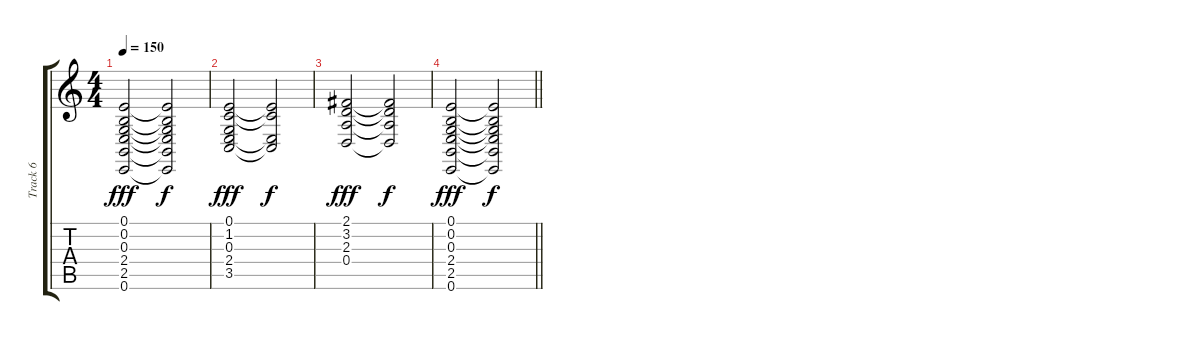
\track ("Track 6" "Track 6") {instrument stringensemble1}
\staff {score tabs}
\tuning (E4 B3 G3 D3 A2 E2) {hide}
\ts (4 4)
\tempo 150
\clef g2
\ks c
(0.1 0.2 0.3 2.4 2.5 0.6).2{dy fff} (0.1{t} 0.2{t} 0.3{t} 2.4{t} 2.5{t} 0.6{t}).2{dy f} |
(0.1 1.2 0.3 2.4 3.5).2{dy fff} (0.1{t} 1.2{t} 2.4{t} 3.5{t}).2{dy f} |
(2.1 3.2 2.3 0.4).2{dy fff} (2.1{t} 3.2{t} 2.3{t} 0.4{t}).2{dy f} |
\barLineRight lightlight
(0.1 0.2 0.3 2.4 2.5 0.6).2{dy fff} (0.1{t} 0.2{t} 0.3{t} 2.4{t} 2.5{t} 0.6{t}).2{dy f}
